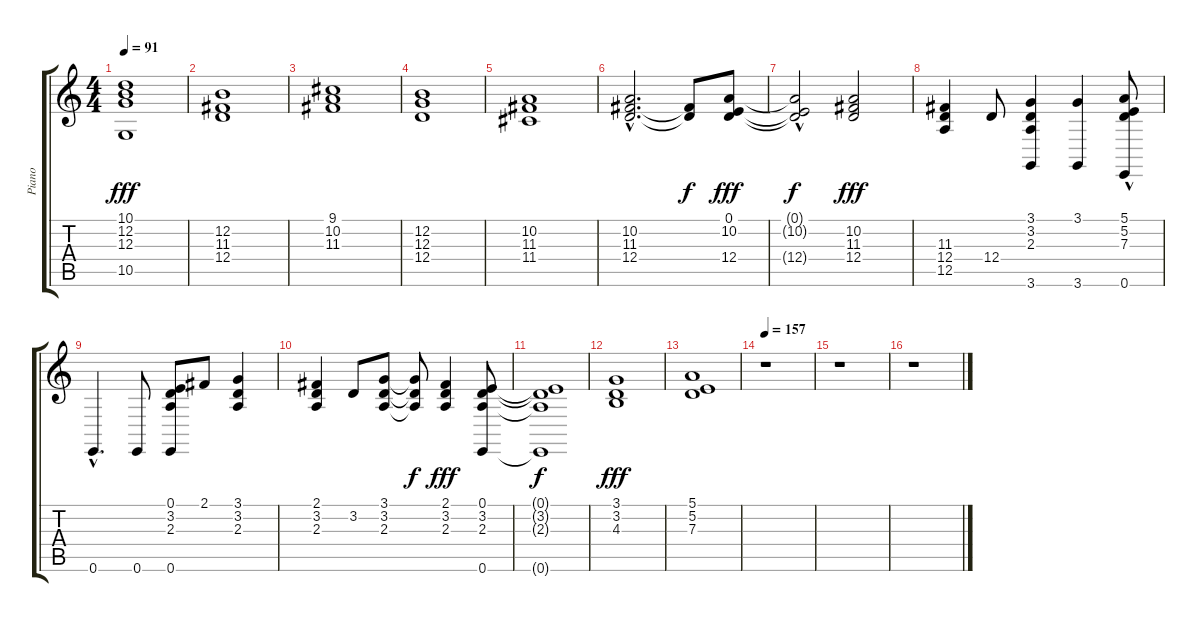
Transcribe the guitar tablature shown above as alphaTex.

\track ("Piano" "Piano") {instrument acousticgrandpiano}
\staff {score tabs}
\tuning (E4 B3 G3 D3 A2 E2) {hide}
\ts (4 4)
\tempo 91
\clef g2
\ks c
(10.1 12.2 12.3 10.5).1{dy fff} |
(12.2 11.3 12.4).1 |
(9.1 10.2 11.3).1 |
(12.2 12.3 12.4).1 |
(10.2 11.3 11.4).1 |
(10.2 11.3{hac} 12.4{hac}).2{d} (11.3{t} 12.4{t}).8{dy f} (0.1 10.2 12.4).8{dy fff} |
(0.1{t} 10.2{hac t} 12.4{t}).2{dy f} (10.2 11.3 12.4).2{dy fff} |
(11.3 12.4 12.5).4 12.4.8 (3.1 3.2 2.3 3.6).4 (3.1 3.6).4 (5.1{hac} 5.2 7.3 0.6).8 |
0.6{hac}.4{d} 0.6.8 (0.1 3.2 2.3 0.6).8 2.1.8 (3.1 3.2 2.3).4 |
(2.1 3.2 2.3).4 3.2.8 (3.1 3.2 2.3).8 (3.1{t} 3.2{t} 2.3{t}).8{dy f} (2.1 3.2 2.3).4{dy fff} (0.1 3.2 2.3 0.6).8 |
(0.1{t} 3.2{t} 2.3{t} 0.6{t}).1{dy f} |
(3.1 3.2 4.3).1{dy fff} |
(5.1 5.2 7.3).1 |
\tempo 157
r.1 |
r.1 |
r.1
